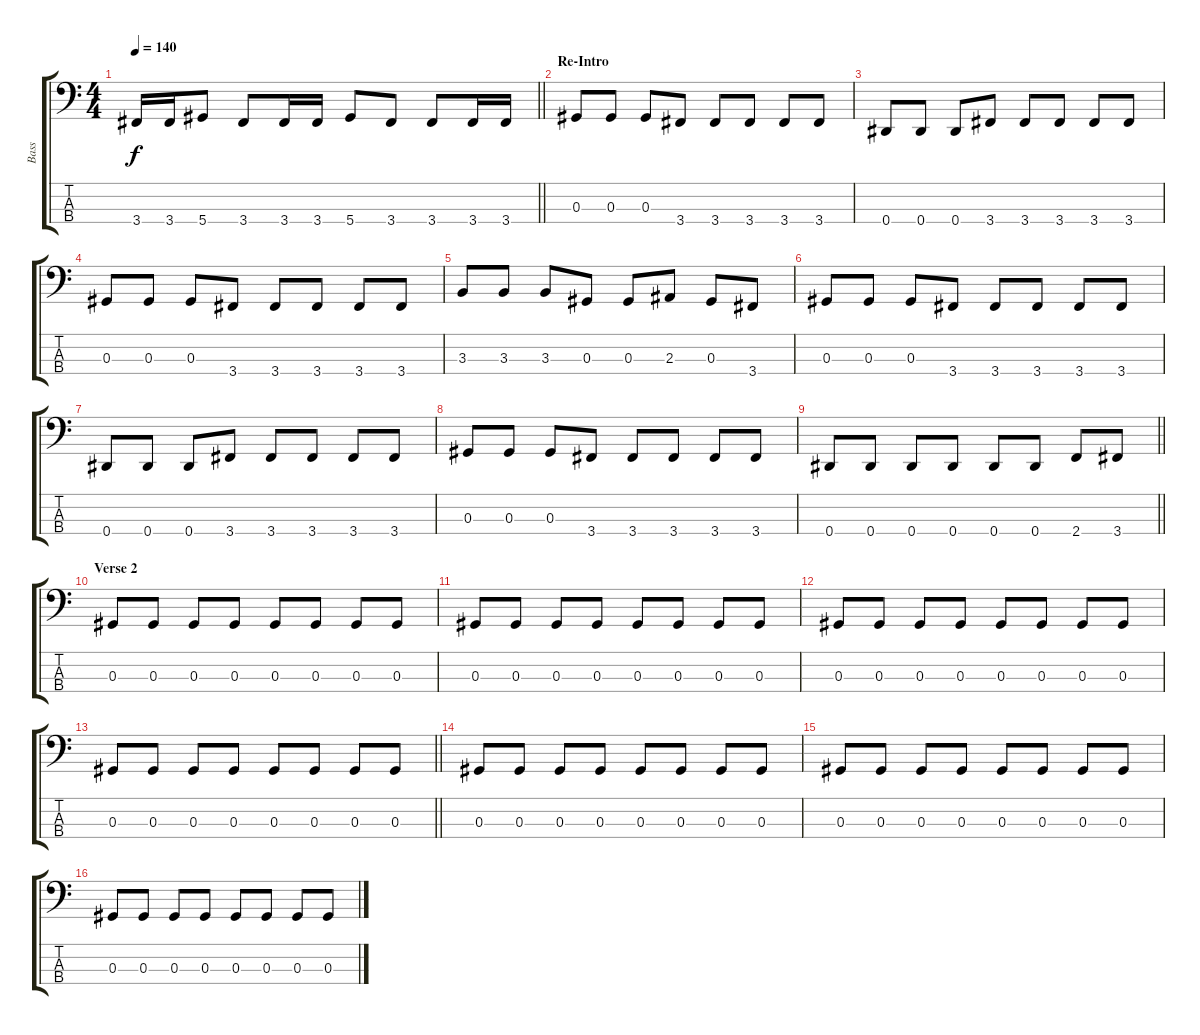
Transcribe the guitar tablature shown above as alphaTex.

\track ("Bass" "Bass") {instrument electricbassfinger}
\staff {score tabs}
\tuning (Gb2 Db2 Ab1 Eb1) {hide}
\ts (4 4)
\tempo 140
\clef f4
\barLineRight lightlight
\ks c
3.4.16{dy f} 3.4.16 5.4.8 3.4.8 3.4.16 3.4.16 5.4.8 3.4.8 3.4.8 3.4.16 3.4.16 |
\section ("" "Re-Intro")
0.3.8 0.3.8 0.3.8 3.4.8 3.4.8 3.4.8 3.4.8 3.4.8 |
0.4.8 0.4.8 0.4.8 3.4.8 3.4.8 3.4.8 3.4.8 3.4.8 |
0.3.8 0.3.8 0.3.8 3.4.8 3.4.8 3.4.8 3.4.8 3.4.8 |
3.3.8 3.3.8 3.3.8 0.3.8 0.3.8 2.3.8 0.3.8 3.4.8 |
0.3.8 0.3.8 0.3.8 3.4.8 3.4.8 3.4.8 3.4.8 3.4.8 |
0.4.8 0.4.8 0.4.8 3.4.8 3.4.8 3.4.8 3.4.8 3.4.8 |
0.3.8 0.3.8 0.3.8 3.4.8 3.4.8 3.4.8 3.4.8 3.4.8 |
\barLineRight lightlight
0.4.8 0.4.8 0.4.8 0.4.8 0.4.8 0.4.8 2.4.8 3.4.8 |
\section ("" "Verse 2")
0.3.8 0.3.8 0.3.8 0.3.8 0.3.8 0.3.8 0.3.8 0.3.8 |
0.3.8 0.3.8 0.3.8 0.3.8 0.3.8 0.3.8 0.3.8 0.3.8 |
0.3.8 0.3.8 0.3.8 0.3.8 0.3.8 0.3.8 0.3.8 0.3.8 |
\barLineRight lightlight
0.3.8 0.3.8 0.3.8 0.3.8 0.3.8 0.3.8 0.3.8 0.3.8 |
0.3.8 0.3.8 0.3.8 0.3.8 0.3.8 0.3.8 0.3.8 0.3.8 |
0.3.8 0.3.8 0.3.8 0.3.8 0.3.8 0.3.8 0.3.8 0.3.8 |
0.3.8 0.3.8 0.3.8 0.3.8 0.3.8 0.3.8 0.3.8 0.3.8
